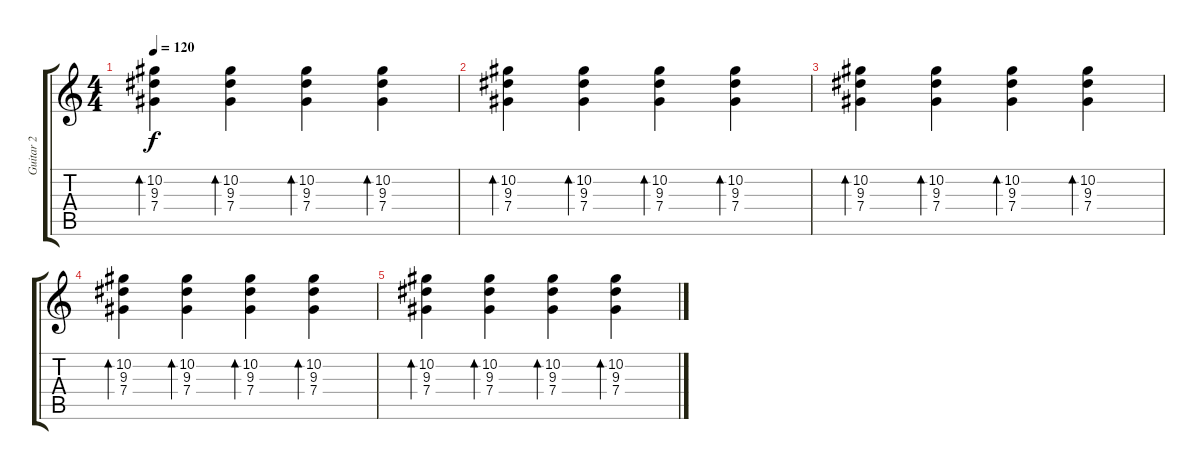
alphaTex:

\track ("Guitar 2" "Guitar 2") {instrument distortionguitar}
\staff {score tabs}
\tuning (Eb4 Bb3 Gb3 Db3 Ab2 Db2) {hide}
\ts (4 4)
\tempo 120
\clef g2
\ks c
(10.2 9.3 7.4).4{bd 240 dy f instrument electricguitarclean} (10.2 9.3 7.4).4{bd 240 instrument electricguitarclean} (10.2 9.3 7.4).4{bd 240 instrument electricguitarclean} (10.2 9.3 7.4).4{bd 240 instrument electricguitarclean} |
(10.2 9.3 7.4).4{bd 240 instrument electricguitarclean} (10.2 9.3 7.4).4{bd 240 instrument electricguitarclean} (10.2 9.3 7.4).4{bd 240 instrument electricguitarclean} (10.2 9.3 7.4).4{bd 240 instrument electricguitarclean} |
(10.2 9.3 7.4).4{bd 240 instrument electricguitarclean} (10.2 9.3 7.4).4{bd 240 instrument electricguitarclean} (10.2 9.3 7.4).4{bd 240 instrument electricguitarclean} (10.2 9.3 7.4).4{bd 240 instrument electricguitarclean} |
(10.2 9.3 7.4).4{bd 240 instrument electricguitarclean} (10.2 9.3 7.4).4{bd 240 instrument electricguitarclean} (10.2 9.3 7.4).4{bd 240 instrument electricguitarclean} (10.2 9.3 7.4).4{bd 240 instrument electricguitarclean} |
(10.2 9.3 7.4).4{bd 240 instrument electricguitarclean} (10.2 9.3 7.4).4{bd 240 instrument electricguitarclean} (10.2 9.3 7.4).4{bd 240 instrument electricguitarclean} (10.2 9.3 7.4).4{bd 240 instrument electricguitarclean}
